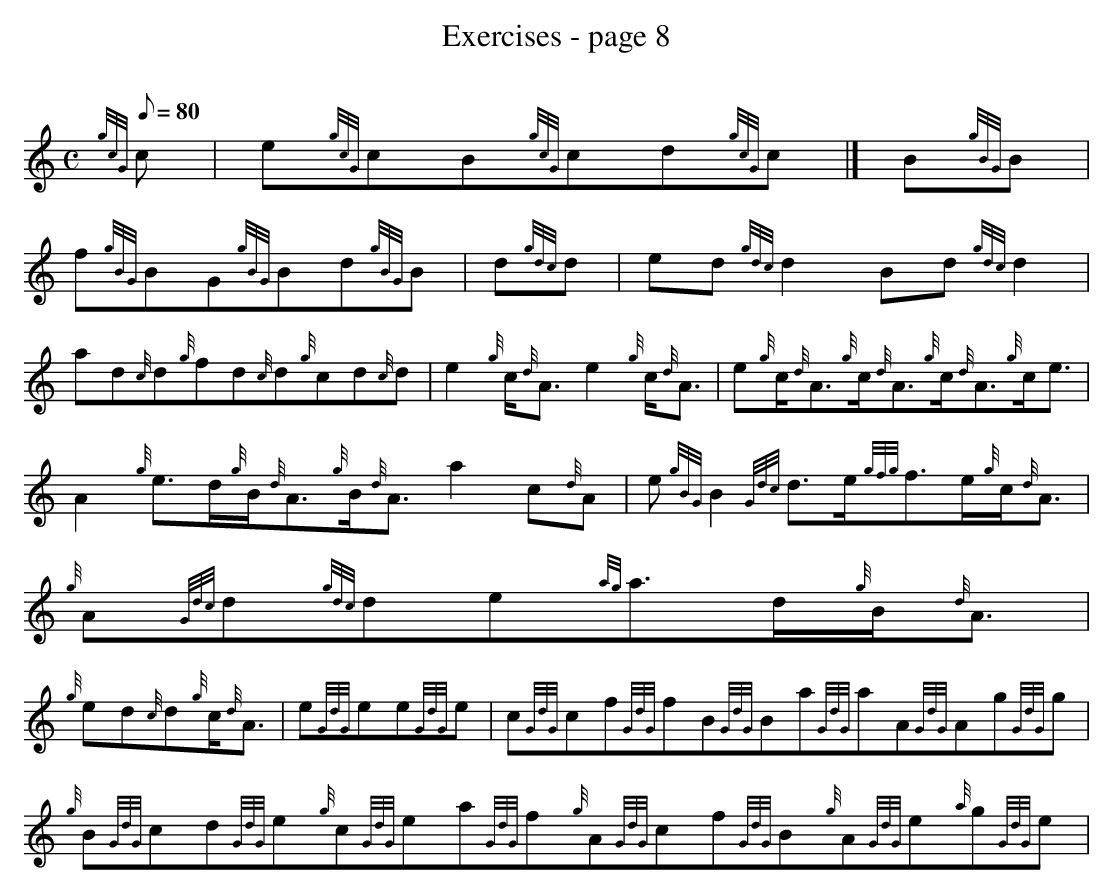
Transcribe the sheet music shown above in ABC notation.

X:1
T:Exercises - page 8
M:C
L:1/8
Q:80
C:
K:HP
{gcG}c|
e{gcG}cB{gcG}cd{gcG}c|]
B{gBG}B|  !
f{gBG}BG{gBG}Bd{gBG}B|
d{gdc}d|
ed{gdc}d2Bd{gdc}d2|  !
ad{c}d{g}fd{c}d{g}cd{c}d|
e2{g}c/2{d}A3/2e2{g}c/2{d}A3/2|
e{g}c/2{d}A3/2{g}c/2{d}A3/2{g}c/2{d}A3/2{g}c/2e3/2|  !
A2{g}e3/2d/2{g}B/2{d}A3/2{g}B/2{d}A3/2a2c{d}A|
e{gBG}B2{Gdc}d3/2e/2{gfg}f3/2e/2{g}c/2{d}A3/2|
{g}A{Gdc}d{gdc}de{ag}a3/2d/2{g}B/2{d}A3/2|  !
{g}ed{c}d{g}c/2{d}A3/2|
e{GdG}ee{GdG}e|
c{GdG}cf{GdG}fB{GdG}Ba{GdG}aA{GdG}Ag{GdG}g|  !
{g}B{GdG}cd{GdG}e{g}c{GdG}ea{GdG}f{g}A{GdG}cf{GdG}B{g}A{GdG}e{a}g{GdG}e|
